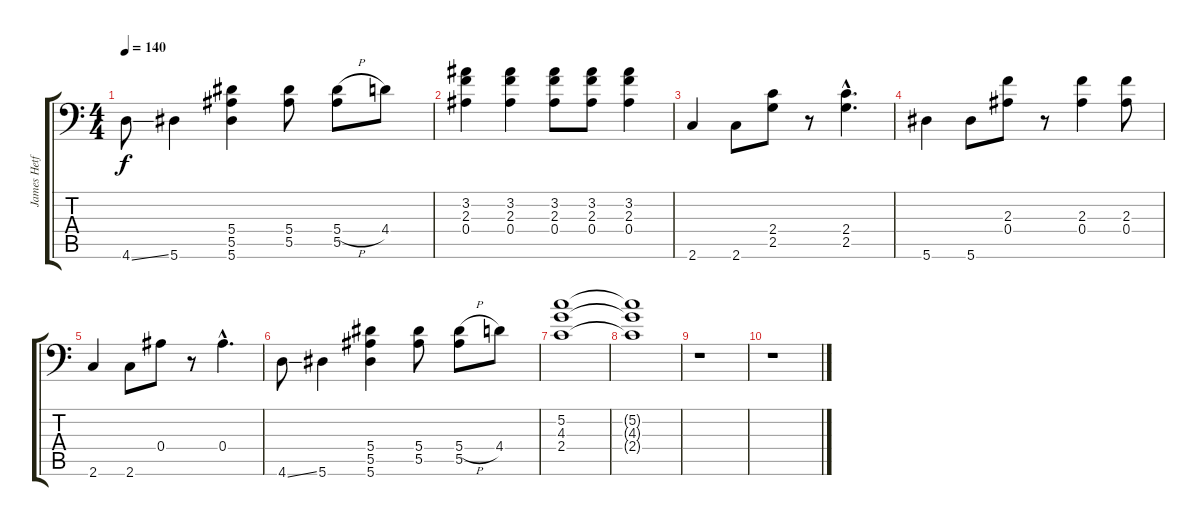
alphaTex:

\track ("James Hetfield (Clean)" "James Hetf") {instrument electricguitarjazz}
\staff {score tabs}
\tuning (C4 G3 Eb3 Bb2 F2 Bb1) {hide}
\ts (4 4)
\tempo 140
\clef f4
\ks c
4.6{ss}.8{dy f} 5.6.4 (5.4 5.5 5.6).4 (5.4 5.5).8 (5.4{h} 5.5).8 4.4.8 |
(3.2 2.3 0.4).4 (3.2 2.3 0.4).4 (3.2 2.3 0.4).8 (3.2 2.3 0.4).8 (3.2 2.3 0.4).4 |
2.6.4 2.6.8 (2.4 2.5).8 r.8 (2.4{hac} 2.5{hac}).4{d} |
5.6.4 5.6.8 (2.3 0.4).8 r.8 (2.3 0.4).4 (2.3 0.4).8 |
2.6.4 2.6.8 0.4.8 r.8 0.4{hac}.4{d} |
4.6{ss}.8 5.6.4 (5.4 5.5 5.6).4 (5.4 5.5).8 (5.4{h} 5.5).8 4.4.8 |
(5.2 4.3 2.4).1 |
(5.2{t} 4.3{t} 2.4{t}).1 |
r.1 |
r.1
